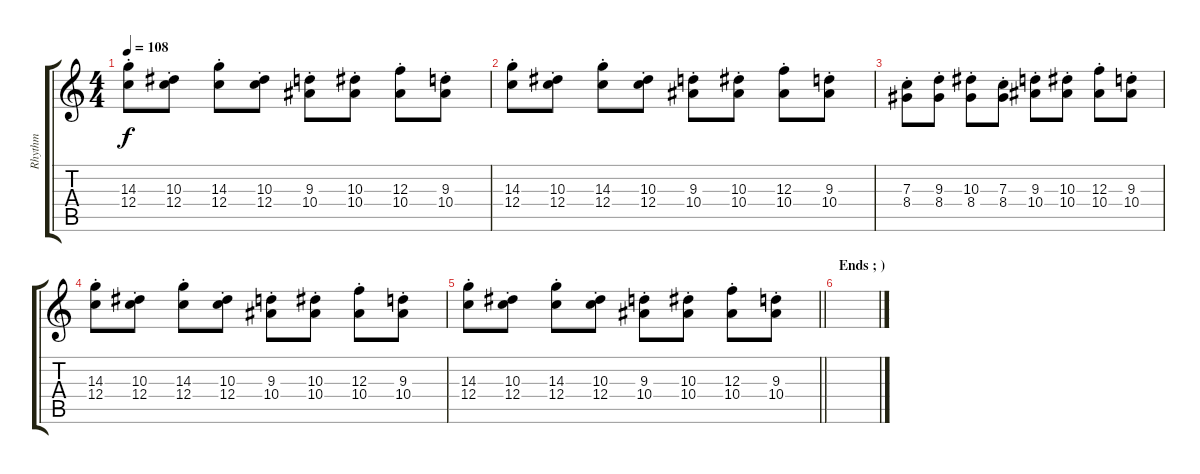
\track ("Rhythm" "Rhythm") {instrument distortionguitar}
\staff {score tabs}
\tuning (D4 A3 F3 C3 G2 C2) {hide}
\ts (4 4)
\tempo 108
\clef g2
\ks c
(14.3{st} 12.4{st}).8{dy f} (10.3{st} 12.4{st}).8 (14.3{st} 12.4{st}).8 (10.3{st} 12.4{st}).8 (9.3{st} 10.4{st}).8 (10.3{st} 10.4{st}).8 (12.3{st} 10.4{st}).8 (9.3{st} 10.4{st}).8 |
(14.3{st} 12.4{st}).8 (10.3{st} 12.4{st}).8 (14.3{st} 12.4{st}).8 (10.3{st} 12.4{st}).8 (9.3{st} 10.4{st}).8 (10.3{st} 10.4{st}).8 (12.3{st} 10.4{st}).8 (9.3{st} 10.4{st}).8 |
(7.3{st} 8.4{st}).8 (9.3{st} 8.4{st}).8 (10.3{st} 8.4{st}).8 (7.3{st} 8.4{st}).8 (9.3{st} 10.4{st}).8 (10.3{st} 10.4{st}).8 (12.3{st} 10.4{st}).8 (9.3{st} 10.4{st}).8 |
(14.3{st} 12.4{st}).8 (10.3{st} 12.4{st}).8 (14.3{st} 12.4{st}).8 (10.3{st} 12.4{st}).8 (9.3{st} 10.4{st}).8 (10.3{st} 10.4{st}).8 (12.3{st} 10.4{st}).8 (9.3{st} 10.4{st}).8 |
\barLineRight lightlight
(14.3{st} 12.4{st}).8 (10.3{st} 12.4{st}).8 (14.3{st} 12.4{st}).8 (10.3{st} 12.4{st}).8 (9.3{st} 10.4{st}).8 (10.3{st} 10.4{st}).8 (12.3{st} 10.4{st}).8 (9.3{st} 10.4{st}).8 |
\section ("" "Ends ; )")
